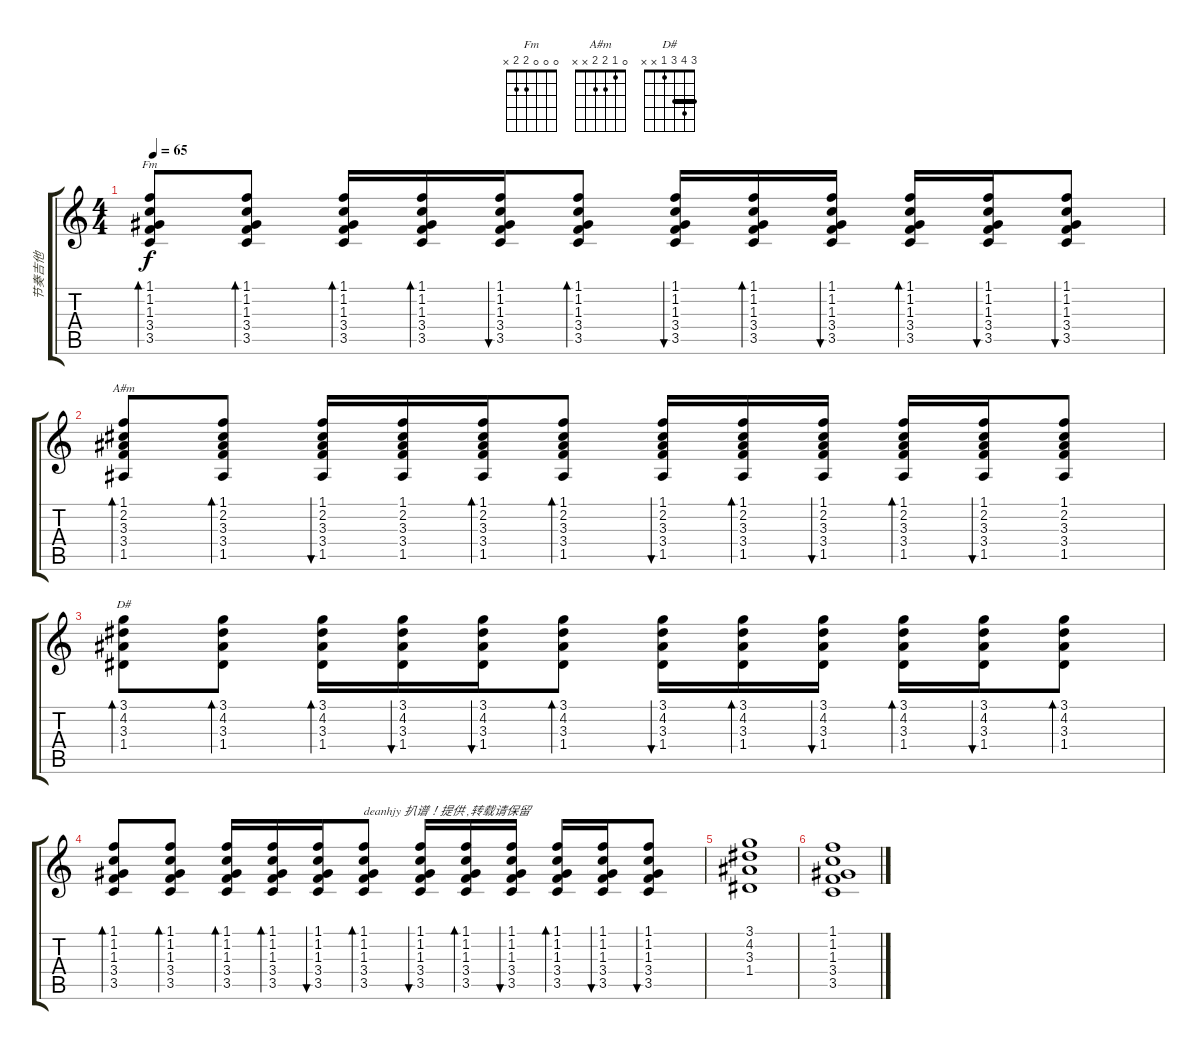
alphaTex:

\track ("节奏吉他" "节奏吉他") {instrument acousticguitarsteel}
\staff {score tabs}
\tuning (E4 B3 G3 D3 A2 E2) {hide}
\chord ("Fm" 0 0 0 2 2 x)
\chord ("A#m" 0 1 2 2 x x)
\chord ("D#" 3 4 3 1 x x) {barre 3}
\ts (4 4)
\tempo 65
\clef g2
\ks c
(1.1 1.2 1.3 3.4 3.5).8{bd 60 ch "Fm" dy f} (1.1 1.2 1.3 3.4 3.5).8{bd 60} (1.1 1.2 1.3 3.4 3.5).16{bd 60} (1.1 1.2 1.3 3.4 3.5).16{bd 60} (1.1 1.2 1.3 3.4 3.5).16{bu 60} (1.1 1.2 1.3 3.4 3.5).8{bd 60} (1.1 1.2 1.3 3.4 3.5).16{bu 60} (1.1 1.2 1.3 3.4 3.5).16{bd 60} (1.1 1.2 1.3 3.4 3.5).16{bu 60} (1.1 1.2 1.3 3.4 3.5).16{bd 60} (1.1 1.2 1.3 3.4 3.5).16{bu 60} (1.1 1.2 1.3 3.4 3.5).8{bu 60} |
(1.1 2.2 3.3 3.4 1.5).8{bd 60 ch "A#m"} (1.1 2.2 3.3 3.4 1.5).8{bd 60} (1.1 2.2 3.3 3.4 1.5).16{bu 60} (1.1 2.2 3.3 3.4 1.5).16 (1.1 2.2 3.3 3.4 1.5).16{bd 60} (1.1 2.2 3.3 3.4 1.5).8{bd 60} (1.1 2.2 3.3 3.4 1.5).16{bu 60} (1.1 2.2 3.3 3.4 1.5).16{bd 60} (1.1 2.2 3.3 3.4 1.5).16{bu 60} (1.1 2.2 3.3 3.4 1.5).16{bd 60} (1.1 2.2 3.3 3.4 1.5).16{bu 60} (1.1 2.2 3.3 3.4 1.5).8 |
(3.1 4.2 3.3 1.4).8{bd 60 ch "D#"} (3.1 4.2 3.3 1.4).8{bd 60} (3.1 4.2 3.3 1.4).16{bd 60} (3.1 4.2 3.3 1.4).16{bu 60} (3.1 4.2 3.3 1.4).16{bu 60} (3.1 4.2 3.3 1.4).8{bd 60} (3.1 4.2 3.3 1.4).16{bu 60} (3.1 4.2 3.3 1.4).16{bd 60} (3.1 4.2 3.3 1.4).16{bu 60} (3.1 4.2 3.3 1.4).16{bd 60} (3.1 4.2 3.3 1.4).16{bu 60} (3.1 4.2 3.3 1.4).8{bd 60} |
(1.1 1.2 1.3 3.4 3.5).8{bd 60} (1.1 1.2 1.3 3.4 3.5).8{bd 60} (1.1 1.2 1.3 3.4 3.5).16{bd 60} (1.1 1.2 1.3 3.4 3.5).16{bd 60} (1.1 1.2 1.3 3.4 3.5).16{bu 60} (1.1 1.2 1.3 3.4 3.5).8{bd 60 txt "deanhjy 扒谱！提供 ,转载请保留"} (1.1 1.2 1.3 3.4 3.5).16{bu 60} (1.1 1.2 1.3 3.4 3.5).16{bd 60} (1.1 1.2 1.3 3.4 3.5).16{bu 60} (1.1 1.2 1.3 3.4 3.5).16{bd 60} (1.1 1.2 1.3 3.4 3.5).16{bu 60} (1.1 1.2 1.3 3.4 3.5).8{bu 60} |
(3.1 4.2 3.3 1.4).1 |
(1.1 1.2 1.3 3.4 3.5).1
